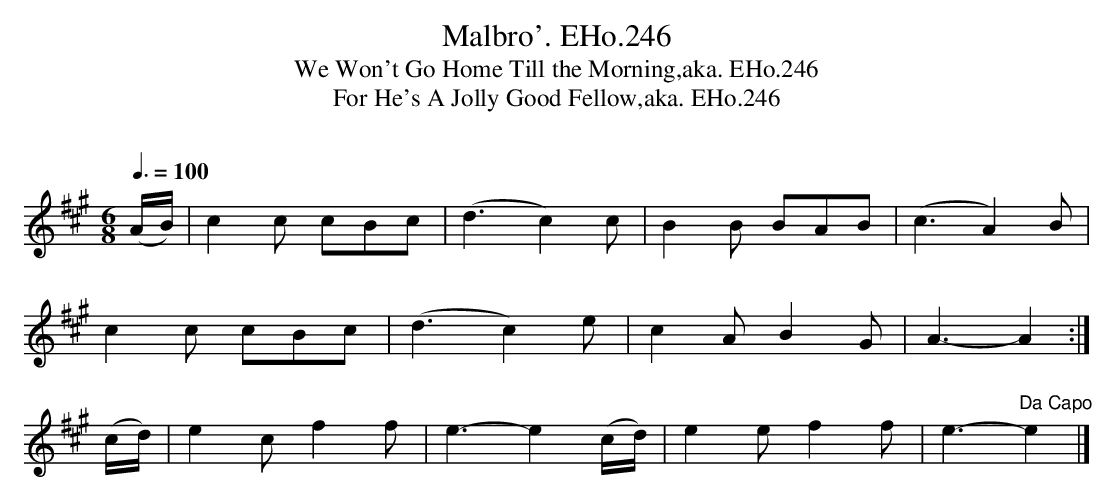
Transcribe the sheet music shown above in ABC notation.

X:1
T:Malbro'. EHo.246
T:We Won't Go Home Till the Morning,aka. EHo.246
T:For He's A Jolly Good Fellow,aka. EHo.246
M:6/8
L:1/8
Q:3/8=100
O:
K:A
(A/B/) | c2c cBc | (d3c2)c | B2B BAB | (c3A2)B |
c2c cBc | (d3c2)e | c2A B2G | A3-A2 :|
(c/d/) | e2c f2f | e3-e2 (c/d/) | e2e f2f | e3-"Da Capo"e2 |]
